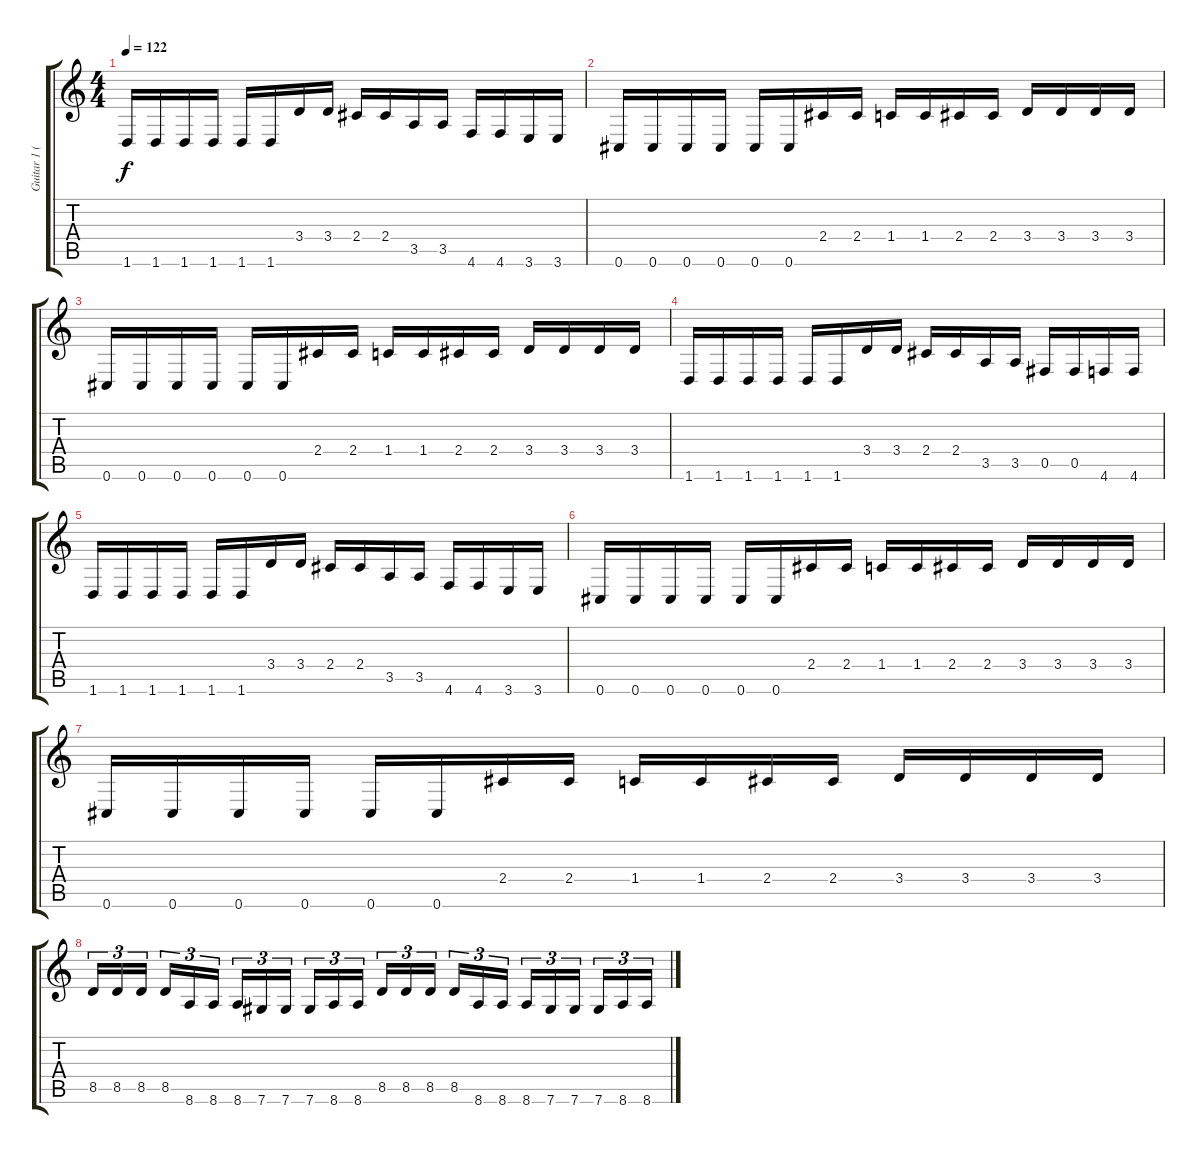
\track ("Guitar 1 (Erik Rutan)" "Guitar 1 (") {instrument distortionguitar}
\staff {score tabs}
\tuning (Db4 Ab3 E3 B2 Gb2 Db2) {hide}
\ts (4 4)
\tempo 122
\clef g2
\ks c
1.6.16{dy f} 1.6.16 1.6.16 1.6.16 1.6.16 1.6.16 3.4.16 3.4.16 2.4.16 2.4.16 3.5.16 3.5.16 4.6.16 4.6.16 3.6.16 3.6.16 |
0.6.16 0.6.16 0.6.16 0.6.16 0.6.16 0.6.16 2.4.16 2.4.16 1.4.16 1.4.16 2.4.16 2.4.16 3.4.16 3.4.16 3.4.16 3.4.16 |
0.6.16 0.6.16 0.6.16 0.6.16 0.6.16 0.6.16 2.4.16 2.4.16 1.4.16 1.4.16 2.4.16 2.4.16 3.4.16 3.4.16 3.4.16 3.4.16 |
1.6.16 1.6.16 1.6.16 1.6.16 1.6.16 1.6.16 3.4.16 3.4.16 2.4.16 2.4.16 3.5.16 3.5.16 0.5.16 0.5.16 4.6.16 4.6.16 |
1.6.16 1.6.16 1.6.16 1.6.16 1.6.16 1.6.16 3.4.16 3.4.16 2.4.16 2.4.16 3.5.16 3.5.16 4.6.16 4.6.16 3.6.16 3.6.16 |
0.6.16 0.6.16 0.6.16 0.6.16 0.6.16 0.6.16 2.4.16 2.4.16 1.4.16 1.4.16 2.4.16 2.4.16 3.4.16 3.4.16 3.4.16 3.4.16 |
0.6.16 0.6.16 0.6.16 0.6.16 0.6.16 0.6.16 2.4.16 2.4.16 1.4.16 1.4.16 2.4.16 2.4.16 3.4.16 3.4.16 3.4.16 3.4.16 |
8.5.16{tu (3 2)} 8.5.16{tu (3 2)} 8.5.16{tu (3 2)} 8.5.16{tu (3 2)} 8.6.16{tu (3 2)} 8.6.16{tu (3 2)} 8.6.16{tu (3 2)} 7.6.16{tu (3 2)} 7.6.16{tu (3 2)} 7.6.16{tu (3 2)} 8.6.16{tu (3 2)} 8.6.16{tu (3 2)} 8.5.16{tu (3 2)} 8.5.16{tu (3 2)} 8.5.16{tu (3 2)} 8.5.16{tu (3 2)} 8.6.16{tu (3 2)} 8.6.16{tu (3 2)} 8.6.16{tu (3 2)} 7.6.16{tu (3 2)} 7.6.16{tu (3 2)} 7.6.16{tu (3 2)} 8.6.16{tu (3 2)} 8.6.16{tu (3 2)}
